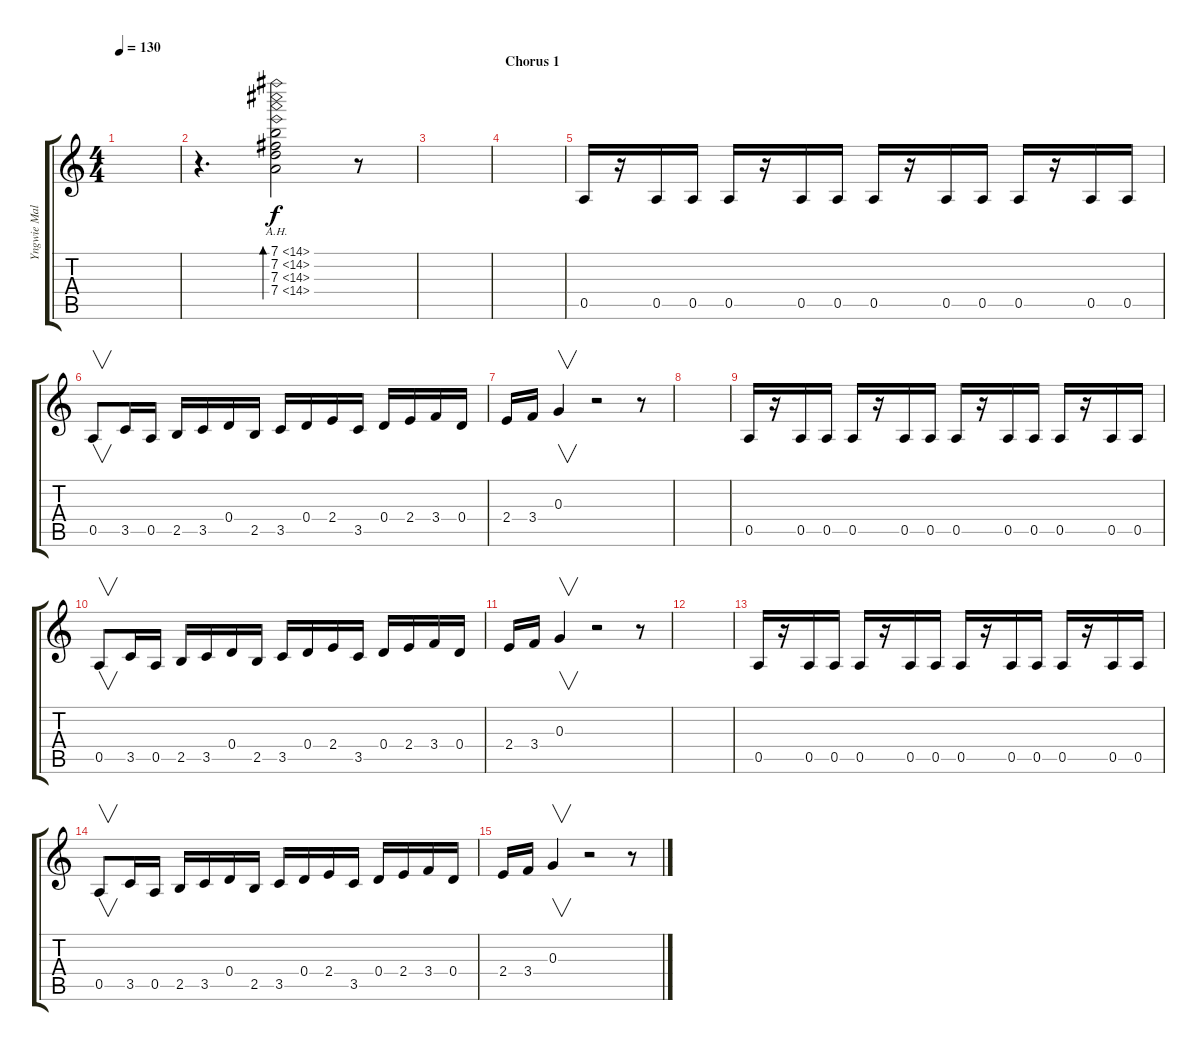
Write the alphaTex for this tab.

\track ("Yngwie Malmsteen (Solo)" "Yngwie Mal") {instrument distortionguitar}
\staff {score tabs}
\tuning (E4 B3 G3 D3 A2 E2) {hide}
\ts (4 4)
\tempo 130
\clef g2
\ks c
|
r.4{d volume 10 instrument electricguitarjazz} (7.1{ah 7} 7.2{ah 7} 7.3{ah 7} 7.4{ah 7}).2{bd 480 dy f} r.8 |
|
\section ("" "Chorus 1")
|
0.5.16{instrument distortionguitar} r.16 0.5.16 0.5.16 0.5.16 r.16 0.5.16 0.5.16 0.5.16 r.16 0.5.16 0.5.16 0.5.16 r.16 0.5.16 0.5.16 |
0.5.8{v} 3.5.16 0.5.16 2.5.16 3.5.16 0.4.16 2.5.16 3.5.16 0.4.16 2.4.16 3.5.16 0.4.16 2.4.16 3.4.16 0.4.16 |
2.4.16 3.4.16 0.3.4{v} r.2 r.8 |
|
0.5.16 r.16 0.5.16 0.5.16 0.5.16 r.16 0.5.16 0.5.16 0.5.16 r.16 0.5.16 0.5.16 0.5.16 r.16 0.5.16 0.5.16 |
0.5.8{v} 3.5.16 0.5.16 2.5.16 3.5.16 0.4.16 2.5.16 3.5.16 0.4.16 2.4.16 3.5.16 0.4.16 2.4.16 3.4.16 0.4.16 |
2.4.16 3.4.16 0.3.4{v} r.2 r.8 |
|
0.5.16 r.16 0.5.16 0.5.16 0.5.16 r.16 0.5.16 0.5.16 0.5.16 r.16 0.5.16 0.5.16 0.5.16 r.16 0.5.16 0.5.16 |
0.5.8{v} 3.5.16 0.5.16 2.5.16 3.5.16 0.4.16 2.5.16 3.5.16 0.4.16 2.4.16 3.5.16 0.4.16 2.4.16 3.4.16 0.4.16 |
2.4.16 3.4.16 0.3.4{v} r.2 r.8
